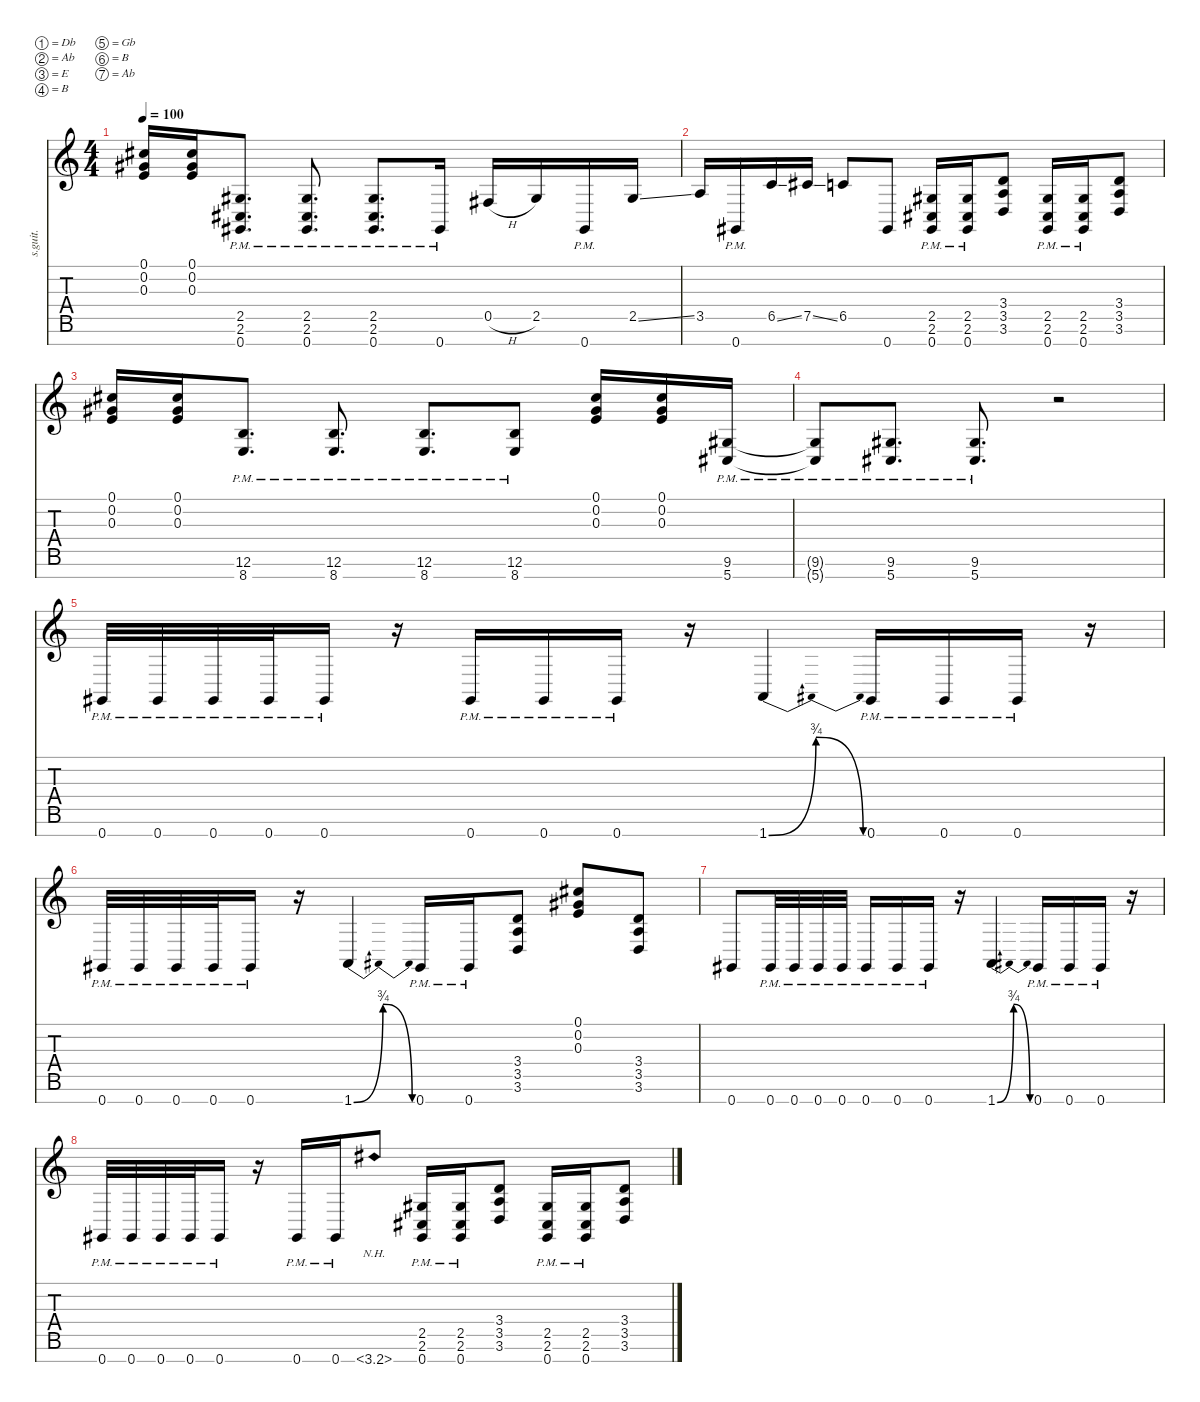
\defaultSystemsLayout 4
\hideDynamics
\bracketExtendMode nobrackets
\track ("riff" "s.guit.") {instrument acousticguitarsteel}
\staff {score tabs}
\tuning (Db4 Ab3 E3 B2 Gb2 B1 Ab1)
\ts (4 4)
\tempo 100
\clef g2
\ks c
(0.2{acc #} 0.3 0.1{acc #}).16{dy mf beam Up} (0.3 0.2{acc #} 0.1{acc #}).16{beam Up} (2.6{pm acc #} 2.5{pm acc #} 0.7{pm acc #}).8{d beam Up} (0.7{pm acc #} 2.6{pm acc #} 2.5{pm acc #}).8{d beam Up} (2.5{pm acc #} 2.6{pm acc #} 0.7{pm acc #}).8{d beam Up} 0.7{pm acc #}.16{beam Up} 0.5{h acc #}.16{beam Up} 2.5{acc #}.16{beam Up} 0.7{pm acc #}.16{beam Up} 2.5{ss acc #}.16{beam Up} |
3.5.16{beam Up} 0.7{pm acc #}.16{beam Up} 6.5{ss}.16{beam Up} 7.5{ss acc #}.16{beam Up} 6.5.8{beam Up} 0.7{acc #}.8{beam Up} (0.7{pm acc #} 2.6{pm acc #} 2.5{pm acc #}).16{beam Up} (0.7{pm acc #} 2.5{pm acc #} 2.6{pm acc #}).16{beam Up} (3.6 3.5 3.4).8{beam Up} (2.5{pm acc #} 2.6{pm acc #} 0.7{pm acc #}).16{beam Up} (0.7{pm acc #} 2.6{pm acc #} 2.5{pm acc #}).16{beam Up} (3.5 3.6 3.4).8{beam Up} |
(0.2{acc #} 0.3 0.1{acc #}).16{beam Up} (0.3 0.2{acc #} 0.1{acc #}).16{beam Up} (12.6{pm} 8.7{pm}).8{d beam Up} (8.7{pm} 12.6{pm}).8{d beam Up} (12.6{pm} 8.7{pm}).8{d beam Up} (8.7{pm} 12.6{pm}).8{beam Up} (0.1{acc #} 0.2{acc #} 0.3).16{beam Up} (0.3 0.2{acc #} 0.1{acc #}).16{beam Up} (5.7{pm acc #} 9.6{pm acc #}).16{beam Up} |
(9.6{pm t acc #} 5.7{pm t acc #}).8{beam Up} (5.7{pm acc #} 9.6{pm acc #}).8{d beam Up} (5.7{pm acc #} 9.6{pm acc #}).8{d beam Up} r.2{beam Down} |
0.7{pm acc #}.32{beam Up} 0.7{pm acc #}.32{beam Up} 0.7{pm acc #}.32{beam Up} 0.7{pm acc #}.32{beam Up} 0.7{pm acc #}.16{beam Up} r.16{beam Down} 0.7{pm acc #}.16{beam Up} 0.7{pm acc #}.16{beam Up} 0.7{pm acc #}.16{beam Up} r.16{beam Down} 1.7{be (bendrelease 0 0 10.799999999999999 3 20.4 3 30 0)}.4{beam Up} 0.7{pm acc #}.16{beam Up} 0.7{pm acc #}.16{beam Up} 0.7{pm acc #}.16{beam Up} r.16{beam Down} |
0.7{pm acc #}.32{beam Up} 0.7{pm acc #}.32{beam Up} 0.7{pm acc #}.32{beam Up} 0.7{pm acc #}.32{beam Up} 0.7{pm acc #}.16{beam Up} r.16{beam Down} 1.7{be (bendrelease 0 0 10.2 3 20.4 3 30 0)}.4{beam Up} 0.7{pm acc #}.16{beam Up} 0.7{pm acc #}.16{beam Up} (3.6 3.5 3.4).8{beam Up} (0.1{acc #} 0.2{acc #} 0.3).8{beam Up} (3.5 3.6 3.4).8{beam Up} |
0.7{acc #}.8{beam Up} 0.7{pm acc #}.32{beam Up} 0.7{pm acc #}.32{beam Up} 0.7{pm acc #}.32{beam Up} 0.7{pm acc #}.32{beam Up} 0.7{pm acc #}.16{beam Up} 0.7{pm acc #}.16{beam Up} 0.7{pm acc #}.16{beam Up} r.16{beam Down} 1.7{be (bendrelease 0 0 9.6 3 20.4 3 30 0)}.4{beam Up} 0.7{pm acc #}.16{beam Up} 0.7{pm acc #}.16{beam Up} 0.7{pm acc #}.16{beam Up} r.16{beam Down} |
0.7{pm acc #}.32{beam Up} 0.7{pm acc #}.32{beam Up} 0.7{pm acc #}.32{beam Up} 0.7{pm acc #}.32{beam Up} 0.7{pm acc #}.16{beam Up} r.16{beam Down} 0.7{pm acc #}.16{beam Up} 0.7{pm acc #}.16{beam Up} 3.7{nh}.8{beam Up} (0.7{pm acc #} 2.6{pm acc #} 2.5{pm acc #}).16{beam Up} (0.7{pm acc #} 2.5{pm acc #} 2.6{pm acc #}).16{beam Up} (3.6 3.5 3.4).8{beam Up} (2.5{pm acc #} 2.6{pm acc #} 0.7{pm acc #}).16{beam Up} (0.7{pm acc #} 2.6{pm acc #} 2.5{pm acc #}).16{beam Up} (3.6 3.5 3.4).8{beam Up}
